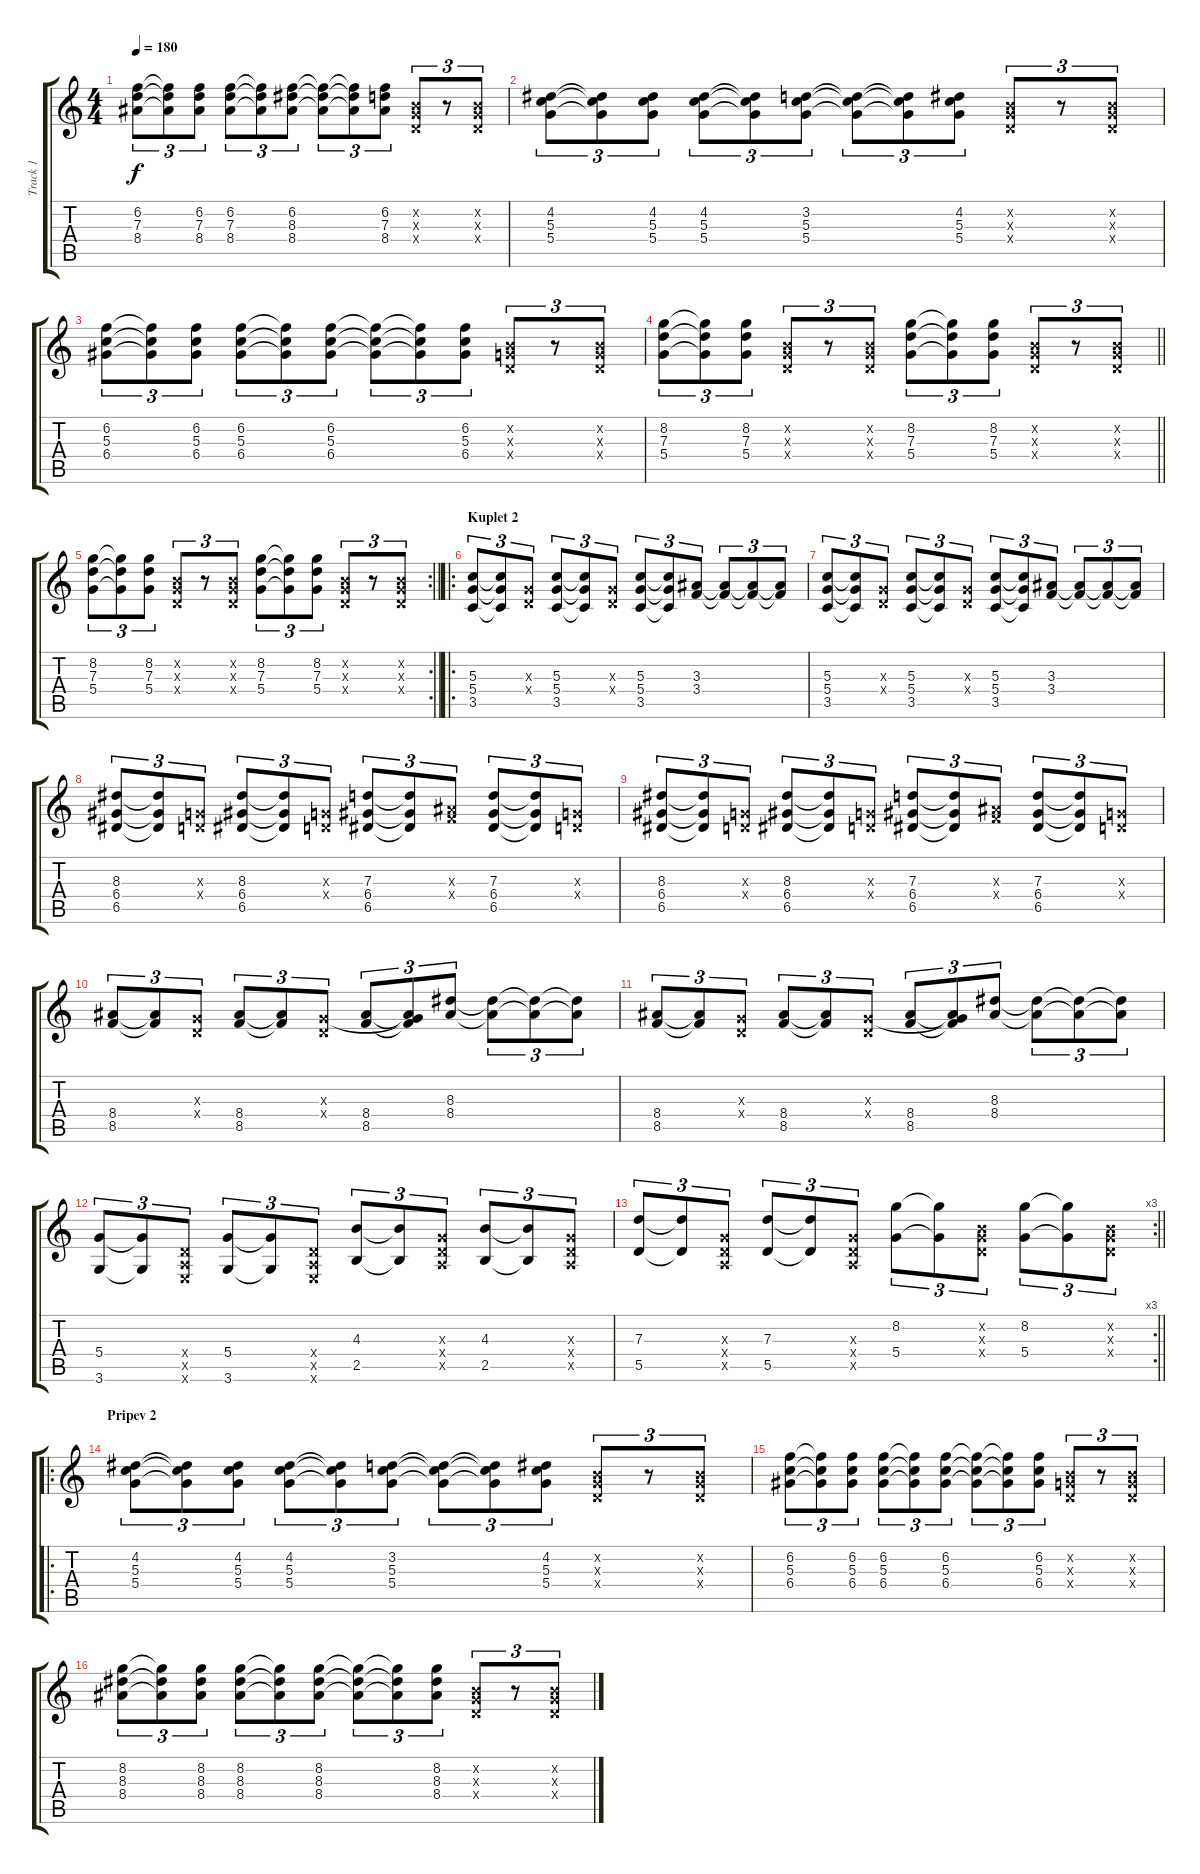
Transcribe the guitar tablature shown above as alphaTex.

\track ("Track 1" "Track 1") {instrument acousticguitarsteel}
\staff {score tabs}
\tuning (E4 B3 G3 D3 A2 E2) {hide}
\ts (4 4)
\tempo 180
\clef g2
\ks c
(6.2 7.3 8.4).8{tu (3 2) dy f} (6.2{t} 7.3{t} 8.4{t}).8{tu (3 2)} (6.2 7.3 8.4).8{tu (3 2)} (6.2 7.3 8.4).8{tu (3 2)} (6.2{t} 7.3{t} 8.4{t}).8{tu (3 2)} (6.2 8.3 8.4).8{tu (3 2)} (6.2{t} 8.3{t} 8.4{t}).8{tu (3 2)} (6.2{t} 8.3{t} 8.4{t}).8{tu (3 2)} (6.2 7.3 8.4).8{tu (3 2)} (0.2{x} 0.3{x} 0.4{x}).8{tu (3 2)} r.8{tu (3 2)} (0.2{x} 0.3{x} 0.4{x}).8{tu (3 2)} |
(4.2 5.3 5.4).8{tu (3 2)} (4.2{t} 5.3{t} 5.4{t}).8{tu (3 2)} (4.2 5.3 5.4).8{tu (3 2)} (4.2 5.3 5.4).8{tu (3 2)} (4.2{t} 5.3{t} 5.4{t}).8{tu (3 2)} (3.2 5.3 5.4).8{tu (3 2)} (3.2{t} 5.3{t} 5.4{t}).8{tu (3 2)} (3.2{t} 5.3{t} 5.4{t}).8{tu (3 2)} (4.2 5.3 5.4).8{tu (3 2)} (0.2{x} 0.3{x} 0.4{x}).8{tu (3 2)} r.8{tu (3 2)} (0.2{x} 0.3{x} 0.4{x}).8{tu (3 2)} |
(6.2 5.3 6.4).8{tu (3 2)} (6.2{t} 5.3{t} 6.4{t}).8{tu (3 2)} (6.2 5.3 6.4).8{tu (3 2)} (6.2 5.3 6.4).8{tu (3 2)} (6.2{t} 5.3{t} 6.4{t}).8{tu (3 2)} (6.2 5.3 6.4).8{tu (3 2)} (6.2{t} 5.3{t} 6.4{t}).8{tu (3 2)} (6.2{t} 5.3{t} 6.4{t}).8{tu (3 2)} (6.2 5.3 6.4).8{tu (3 2)} (0.2{x} 0.3{x} 0.4{x}).8{tu (3 2)} r.8{tu (3 2)} (0.2{x} 0.3{x} 0.4{x}).8{tu (3 2)} |
\barLineRight lightlight
(8.2 7.3 5.4).8{tu (3 2)} (8.2{t} 7.3{t} 5.4{t}).8{tu (3 2)} (8.2 7.3 5.4).8{tu (3 2)} (0.2{x} 0.3{x} 0.4{x}).8{tu (3 2)} r.8{tu (3 2)} (0.2{x} 0.3{x} 0.4{x}).8{tu (3 2)} (8.2 7.3 5.4).8{tu (3 2)} (8.2{t} 7.3{t} 5.4{t}).8{tu (3 2)} (8.2 7.3 5.4).8{tu (3 2)} (0.2{x} 0.3{x} 0.4{x}).8{tu (3 2)} r.8{tu (3 2)} (0.2{x} 0.3{x} 0.4{x}).8{tu (3 2)} |
\rc 2
\barLineRight lightlight
(8.2 7.3 5.4).8{tu (3 2)} (8.2{t} 7.3{t} 5.4{t}).8{tu (3 2)} (8.2 7.3 5.4).8{tu (3 2)} (0.2{x} 0.3{x} 0.4{x}).8{tu (3 2)} r.8{tu (3 2)} (0.2{x} 0.3{x} 0.4{x}).8{tu (3 2)} (8.2 7.3 5.4).8{tu (3 2)} (8.2{t} 7.3{t} 5.4{t}).8{tu (3 2)} (8.2 7.3 5.4).8{tu (3 2)} (0.2{x} 0.3{x} 0.4{x}).8{tu (3 2)} r.8{tu (3 2)} (0.2{x} 0.3{x} 0.4{x}).8{tu (3 2)} |
\ro
\section ("" "Kuplet 2")
(5.3 5.4 3.5).8{tu (3 2)} (5.3{t} 5.4{t} 3.5{t}).8{tu (3 2)} (0.3{x} 0.4{x}).8{tu (3 2)} (5.3 5.4 3.5).8{tu (3 2)} (5.3{t} 5.4{t} 3.5{t}).8{tu (3 2)} (0.3{x} 0.4{x}).8{tu (3 2)} (5.3 5.4 3.5).8{tu (3 2)} (5.3{t} 5.4{t} 3.5{t}).8{tu (3 2)} (3.3 3.4).8{tu (3 2)} (3.3{t} 3.4{t}).8{tu (3 2)} (3.3{t} 3.4{t}).8{tu (3 2)} (3.3{t} 3.4{t}).8{tu (3 2)} |
(5.3 5.4 3.5).8{tu (3 2)} (5.3{t} 5.4{t} 3.5{t}).8{tu (3 2)} (0.3{x} 0.4{x}).8{tu (3 2)} (5.3 5.4 3.5).8{tu (3 2)} (5.3{t} 5.4{t} 3.5{t}).8{tu (3 2)} (0.3{x} 0.4{x}).8{tu (3 2)} (5.3 5.4 3.5).8{tu (3 2)} (5.3{t} 5.4{t} 3.5{t}).8{tu (3 2)} (3.3 3.4).8{tu (3 2)} (3.3{t} 3.4{t}).8{tu (3 2)} (3.3{t} 3.4{t}).8{tu (3 2)} (3.3{t} 3.4{t}).8{tu (3 2)} |
(8.3 6.4 6.5).8{tu (3 2)} (8.3{t} 6.4{t} 6.5{t}).8{tu (3 2)} (0.3{x} 0.4{x}).8{tu (3 2)} (8.3 6.4 6.5).8{tu (3 2)} (8.3{t} 6.4{t} 6.5{t}).8{tu (3 2)} (0.3{x} 0.4{x}).8{tu (3 2)} (7.3 6.4 6.5).8{tu (3 2)} (7.3{t} 6.4{t} 6.5{t}).8{tu (3 2)} (3.3{x} 3.4{x}).8{tu (3 2)} (7.3 6.4 6.5).8{tu (3 2)} (7.3{t} 6.4{t} 6.5{t}).8{tu (3 2)} (0.3{x} 0.4{x}).8{tu (3 2)} |
(8.3 6.4 6.5).8{tu (3 2)} (8.3{t} 6.4{t} 6.5{t}).8{tu (3 2)} (0.3{x} 0.4{x}).8{tu (3 2)} (8.3 6.4 6.5).8{tu (3 2)} (8.3{t} 6.4{t} 6.5{t}).8{tu (3 2)} (0.3{x} 0.4{x}).8{tu (3 2)} (7.3 6.4 6.5).8{tu (3 2)} (7.3{t} 6.4{t} 6.5{t}).8{tu (3 2)} (3.3{x} 3.4{x}).8{tu (3 2)} (7.3 6.4 6.5).8{tu (3 2)} (7.3{t} 6.4{t} 6.5{t}).8{tu (3 2)} (0.3{x} 0.4{x}).8{tu (3 2)} |
(8.4 8.5).8{tu (3 2)} (8.4{t} 8.5{t}).8{tu (3 2)} (0.3{x} 0.4{x}).8{tu (3 2)} (8.4 8.5).8{tu (3 2)} (8.4{t} 8.5{t}).8{tu (3 2)} (0.3{x} 0.4{x}).8{tu (3 2)} (8.4 8.5).8{tu (3 2)} (0.3{t} 8.4{t} 8.5{t}).8{tu (3 2)} (8.3 8.4).8{tu (3 2)} (8.3{t} 8.4{t}).8{tu (3 2)} (8.3{t} 8.4{t}).8{tu (3 2)} (8.3{t} 8.4{t}).8{tu (3 2)} |
(8.4 8.5).8{tu (3 2)} (8.4{t} 8.5{t}).8{tu (3 2)} (0.3{x} 0.4{x}).8{tu (3 2)} (8.4 8.5).8{tu (3 2)} (8.4{t} 8.5{t}).8{tu (3 2)} (0.3{x} 0.4{x}).8{tu (3 2)} (8.4 8.5).8{tu (3 2)} (0.3{t} 8.4{t} 8.5{t}).8{tu (3 2)} (8.3 8.4).8{tu (3 2)} (8.3{t} 8.4{t}).8{tu (3 2)} (8.3{t} 8.4{t}).8{tu (3 2)} (8.3{t} 8.4{t}).8{tu (3 2)} |
(5.4 3.6).8{tu (3 2)} (5.4{t} 3.6{t}).8{tu (3 2)} (0.4{x} 0.5{x} 0.6{x}).8{tu (3 2)} (5.4 3.6).8{tu (3 2)} (5.4{t} 3.6{t}).8{tu (3 2)} (0.4{x} 0.5{x} 0.6{x}).8{tu (3 2)} (4.3 2.5).8{tu (3 2)} (4.3{t} 2.5{t}).8{tu (3 2)} (0.3{x} 0.4{x} 0.5{x}).8{tu (3 2)} (4.3 2.5).8{tu (3 2)} (4.3{t} 2.5{t}).8{tu (3 2)} (0.3{x} 0.4{x} 0.5{x}).8{tu (3 2)} |
\rc 3
\barLineRight lightlight
(7.3 5.5).8{tu (3 2)} (7.3{t} 5.5{t}).8{tu (3 2)} (0.3{x} 0.4{x} 0.5{x}).8{tu (3 2)} (7.3 5.5).8{tu (3 2)} (7.3{t} 5.5{t}).8{tu (3 2)} (0.3{x} 0.4{x} 0.5{x}).8{tu (3 2)} (8.2 5.4).8{tu (3 2)} (8.2{t} 5.4{t}).8{tu (3 2)} (0.2{x} 0.3{x} 0.4{x}).8{tu (3 2)} (8.2 5.4).8{tu (3 2)} (8.2{t} 5.4{t}).8{tu (3 2)} (0.2{x} 0.3{x} 0.4{x}).8{tu (3 2)} |
\ro
\section ("" "Pripev 2")
(4.2 5.3 5.4).8{tu (3 2)} (4.2{t} 5.3{t} 5.4{t}).8{tu (3 2)} (4.2 5.3 5.4).8{tu (3 2)} (4.2 5.3 5.4).8{tu (3 2)} (4.2{t} 5.3{t} 5.4{t}).8{tu (3 2)} (3.2 5.3 5.4).8{tu (3 2)} (3.2{t} 5.3{t} 5.4{t}).8{tu (3 2)} (3.2{t} 5.3{t} 5.4{t}).8{tu (3 2)} (4.2 5.3 5.4).8{tu (3 2)} (0.2{x} 0.3{x} 0.4{x}).8{tu (3 2)} r.8{tu (3 2)} (0.2{x} 0.3{x} 0.4{x}).8{tu (3 2)} |
(6.2 5.3 6.4).8{tu (3 2)} (6.2{t} 5.3{t} 6.4{t}).8{tu (3 2)} (6.2 5.3 6.4).8{tu (3 2)} (6.2 5.3 6.4).8{tu (3 2)} (6.2{t} 5.3{t} 6.4{t}).8{tu (3 2)} (6.2 5.3 6.4).8{tu (3 2)} (6.2{t} 5.3{t} 6.4{t}).8{tu (3 2)} (6.2{t} 5.3{t} 6.4{t}).8{tu (3 2)} (6.2 5.3 6.4).8{tu (3 2)} (0.2{x} 0.3{x} 0.4{x}).8{tu (3 2)} r.8{tu (3 2)} (0.2{x} 0.3{x} 0.4{x}).8{tu (3 2)} |
(8.2 8.3 8.4).8{tu (3 2)} (8.2{t} 8.3{t} 8.4{t}).8{tu (3 2)} (8.2 8.3 8.4).8{tu (3 2)} (8.2 8.3 8.4).8{tu (3 2)} (8.2{t} 8.3{t} 8.4{t}).8{tu (3 2)} (8.2 8.3 8.4).8{tu (3 2)} (8.2{t} 8.3{t} 8.4{t}).8{tu (3 2)} (8.2{t} 8.3{t} 8.4{t}).8{tu (3 2)} (8.2 8.3 8.4).8{tu (3 2)} (0.2{x} 0.3{x} 0.4{x}).8{tu (3 2)} r.8{tu (3 2)} (0.2{x} 0.3{x} 0.4{x}).8{tu (3 2)}
